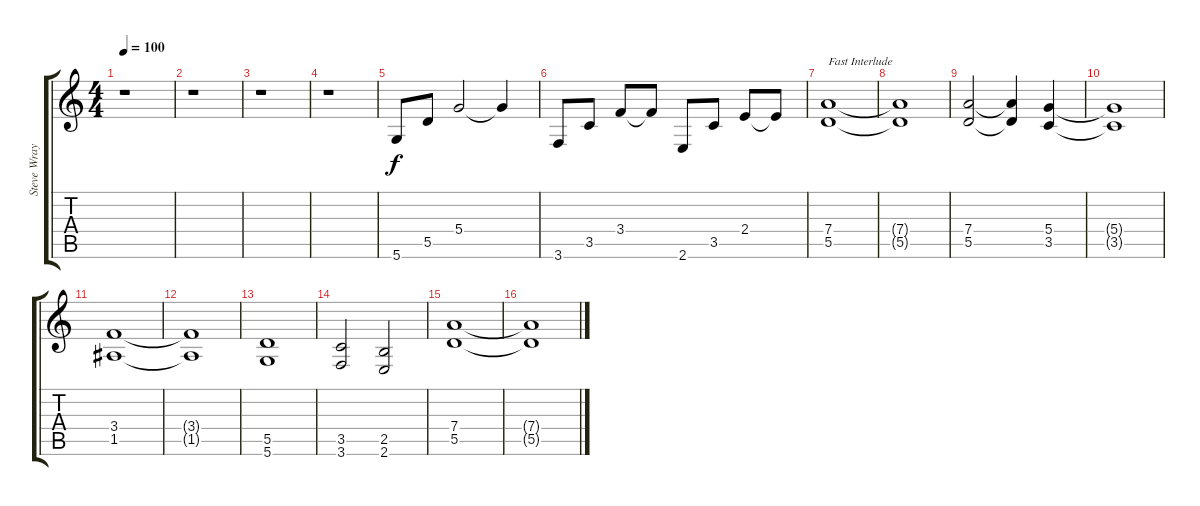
\track ("Steve Wray" "Steve Wray") {instrument distortionguitar}
\staff {score tabs}
\tuning (E4 B3 G3 D3 A2 D2) {hide}
\ts (4 4)
\tempo 100
\clef g2
\ks c
r.1{dy f} |
r.1 |
r.1 |
r.1 |
5.6.8{instrument electricguitarclean} 5.5.8 5.4.2 5.4{t}.4 |
3.6.8{instrument electricguitarclean} 3.5.8 3.4.8 3.4{t}.8 2.6.8 3.5.8 2.4.8 2.4{t}.8 |
(7.4 5.5).1{txt "Fast Interlude" instrument distortionguitar} |
(7.4{t} 5.5{t}).1 |
(7.4 5.5).2 (7.4{t} 5.5{t}).4 (5.4 3.5).4 |
(5.4{t} 3.5{t}).1 |
(3.4 1.5).1 |
(3.4{t} 1.5{t}).1 |
(5.5 5.6).1 |
(3.5 3.6).2 (2.5 2.6).2 |
(7.4 5.5).1 |
(7.4{t} 5.5{t}).1
